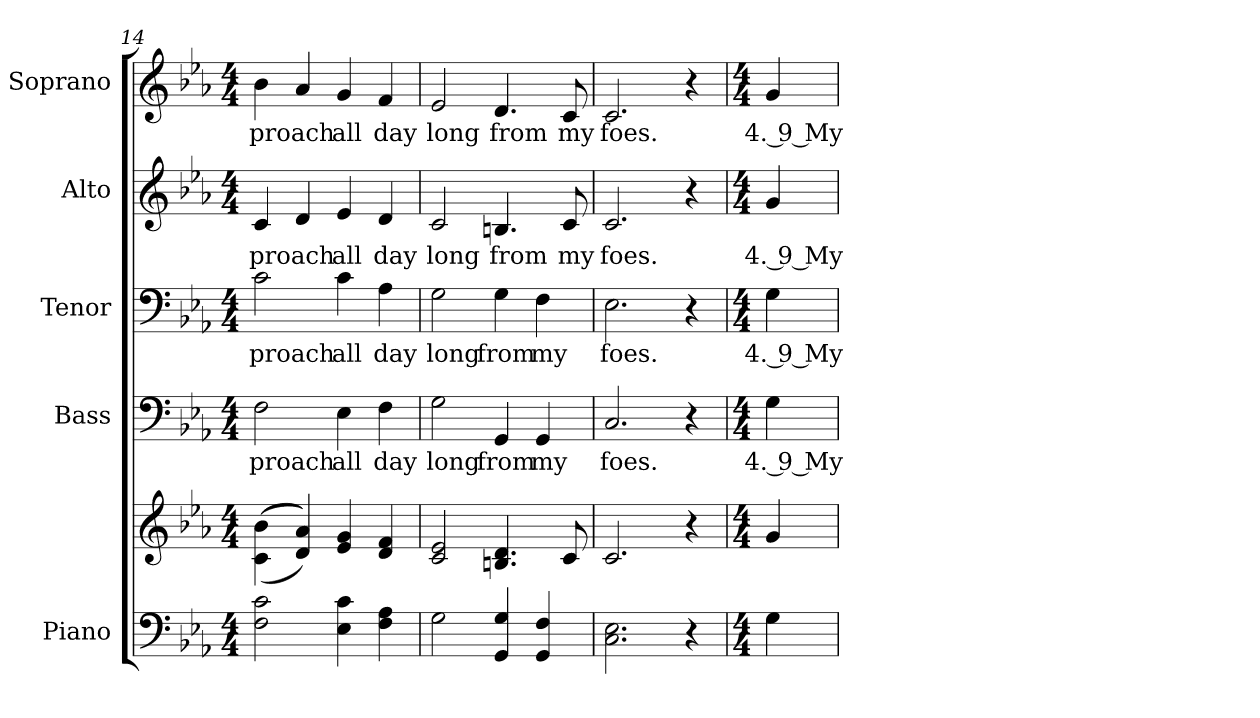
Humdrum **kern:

**kern	**kern	**kern	**text	**kern	**text	**kern	**text	**kern	**text
*part5	*part5	*part4	*part4	*part3	*part3	*part2	*part2	*part1	*part1
*staff6	*staff5	*staff4	*staff4	*staff3	*staff3	*staff2	*staff2	*staff1	*staff1
*I"Piano	*	*I"Bass	*	*I"Tenor	*	*I"Alto	*	*I"Soprano	*
*I'Pno.	*	*I'B.	*	*I'T.	*	*I'A.	*	*I'S.	*
*clefF4	*clefG2	*clefF4	*	*clefF4	*	*clefG2	*	*clefG2	*
*k[b-e-a-]	*k[b-e-a-]	*k[b-e-a-]	*	*k[b-e-a-]	*	*k[b-e-a-]	*	*k[b-e-a-]	*
*E-:	*E-:	*E-:	*	*E-:	*	*E-:	*	*E-:	*
*M4/4	*M4/4	*M4/4	*	*M4/4	*	*M4/4	*	*M4/4	*
=14	=14	=14	=14	=14	=14	=14	=14	=14	=14
!	!	!	!LO:LY:b:color=#000000	!	!	!	!	!	!
!	!	!	!	!	!LO:LY:b:color=#000000	!	!	!	!
!	!	!	!	!	!	!	!LO:LY:b:color=#000000	!	!
!	!	!	!	!	!	!	!	!	!LO:LY:b:color=#000000
2Fi\ 2ci	(((4ci\ 4b-i	2Fi\	-proach	2ci\	-proach	4ci/	-proach	4b-i\	-proach
.	4di/ 4a-i)))	.	.	.	.	4di/	.	4a-i/	.
!	!	!	!LO:LY:b:color=#000000	!	!	!	!	!	!
!	!	!	!	!	!LO:LY:b:color=#000000	!	!	!	!
!	!	!	!	!	!	!	!LO:LY:b:color=#000000	!	!
!	!	!	!	!	!	!	!	!	!LO:LY:b:color=#000000
4E-i\ 4ci	4e-i/ 4gi	4E-i\	all	4ci\	all	4e-i/	all	4gi/	all
!	!	!	!LO:LY:b:color=#000000	!	!	!	!	!	!
!	!	!	!	!	!LO:LY:b:color=#000000	!	!	!	!
!	!	!	!	!	!	!	!LO:LY:b:color=#000000	!	!
!	!	!	!	!	!	!	!	!	!LO:LY:b:color=#000000
4Fi\ 4A-i	4di/ 4fi	4Fi\	day	4A-i\	day	4di/	day	4fi/	day
=15	=15	=15	=15	=15	=15	=15	=15	=15	=15
!	!	!	!LO:LY:b:color=#000000	!	!	!	!	!	!
!	!	!	!	!	!LO:LY:b:color=#000000	!	!	!	!
!	!	!	!	!	!	!	!LO:LY:b:color=#000000	!	!
!	!	!	!	!	!	!	!	!	!LO:LY:b:color=#000000
2Gi\	2ci/ 2e-i	2Gi\	long	2Gi\	long	2ci/	long	2e-i/	long
!	!	!	!LO:LY:b:color=#000000	!	!	!	!	!	!
!	!	!	!	!	!LO:LY:b:color=#000000	!	!	!	!
!	!	!	!	!	!	!	!LO:LY:b:color=#000000	!	!
!	!	!	!	!	!	!	!	!	!LO:LY:b:color=#000000
4GGi/ 4Gi	4.Bni/ 4.di	4GGi/	from	4Gi\	from	4.Bni/	from	4.di/	from
!	!	!	!LO:LY:b:color=#000000	!	!	!	!	!	!
!	!	!	!	!	!LO:LY:b:color=#000000	!	!	!	!
4GGi/ 4Fi	.	4GGi/	my	4Fi\	my	.	.	.	.
!	!	!	!	!	!	!	!LO:LY:b:color=#000000	!	!
!	!	!	!	!	!	!	!	!	!LO:LY:b:color=#000000
.	8ci/	.	.	.	.	8ci/	my	8ci/	my
=16	=16	=16	=16	=16	=16	=16	=16	=16	=16
!	!	!	!LO:LY:b:color=#000000	!	!	!	!	!	!
!	!	!	!	!	!LO:LY:b:color=#000000	!	!	!	!
!	!	!	!	!	!	!	!LO:LY:b:color=#000000	!	!
!	!	!	!	!	!	!	!	!	!LO:LY:b:color=#000000
2.Ci\ 2.E-i	2.ci/	2.Ci/	foes.	2.E-i\	foes.	2.ci/	foes.	2.ci/	foes.
4r	4r	4r	.	4r	.	4r	.	4r	.
!!LO:PB:g=z
=	=	=	=	=	=	=	=	=	=
*M4/4	*M4/4	*M4/4	*	*M4/4	*	*M4/4	*	*M4/4	*
!	!	!	!LO:LY:b:color=#000000	!	!	!	!	!	!
!	!	!	!	!	!LO:LY:b:color=#000000	!	!	!	!
!	!	!	!	!	!	!	!LO:LY:b:color=#000000	!	!
!	!	!	!	!	!	!	!	!	!LO:LY:b:color=#000000
4Gi\	4gi/	4Gi\	4. 9 My	4Gi\	4. 9 My	4gi/	4. 9 My	4gi/	4. 9 My
=	=	=	=	=	=	=	=	=	=
*-	*-	*-	*-	*-	*-	*-	*-	*-	*-
